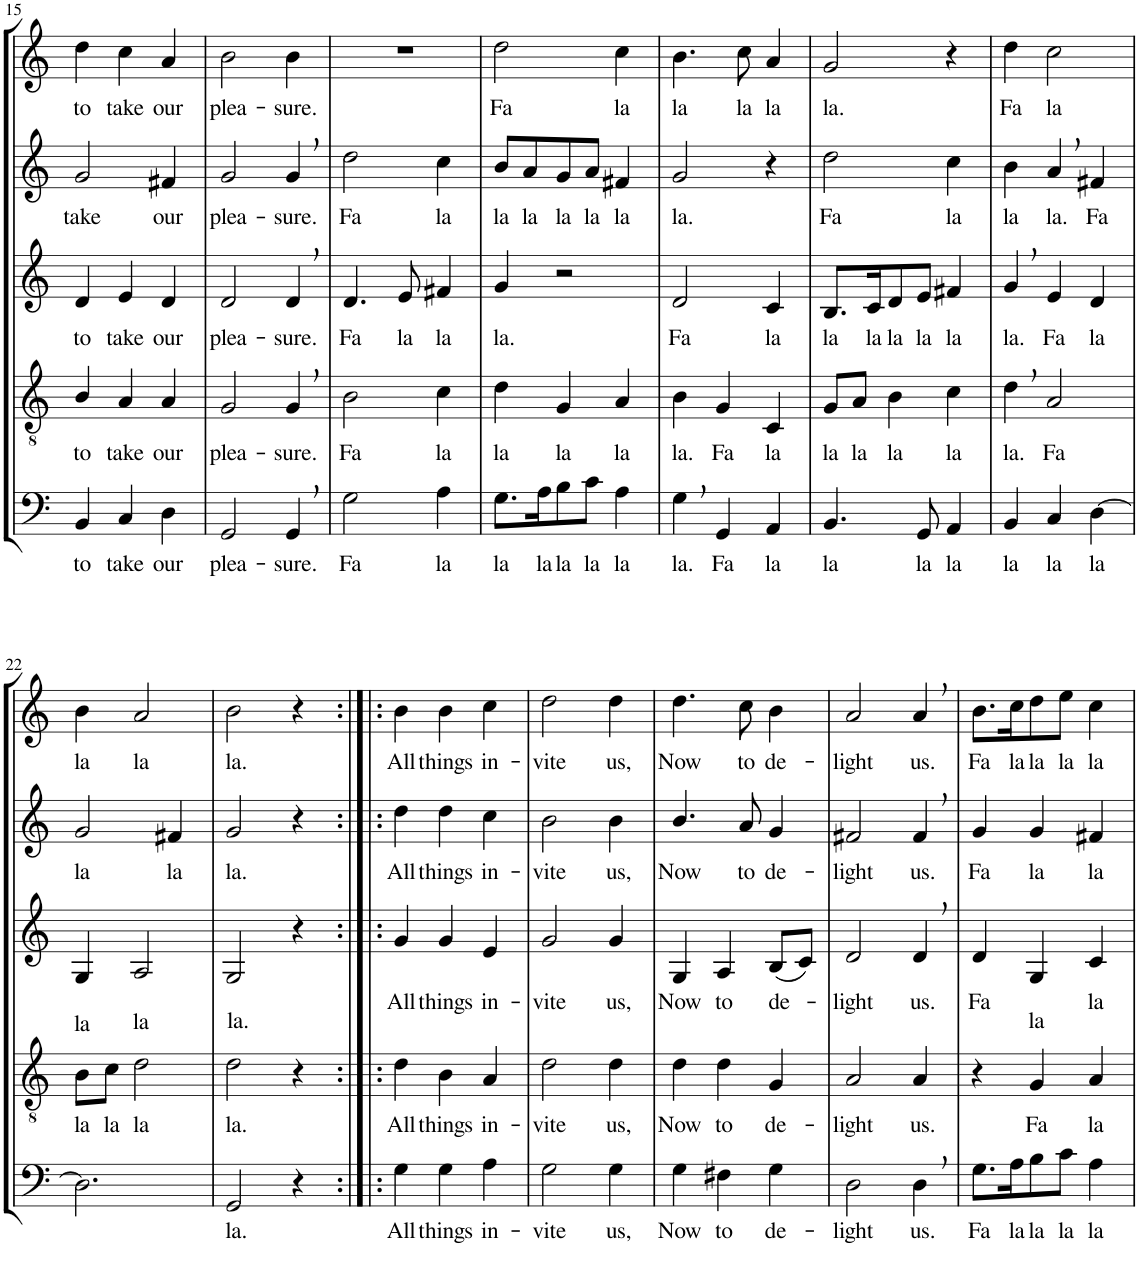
**kern	**text	**kern	**text	**kern	**text	**kern	**text	**kern	**text
*part5	*part5	*part4	*part4	*part3	*part3	*part2	*part2	*part1	*part1
*staff5	*staff5	*staff4	*staff4	*staff3	*staff3	*staff2	*staff2	*staff1	*staff1
*I"Bassi	*	*I"Tenori	*	*I"Contralti	*	*I"Soprani I	*	*I"Soprani II	*
!!LO:PB:g=z
*clefF4	*	*clefGv2	*	*clefG2	*	*clefG2	*	*clefG2	*
*	*	*	*	*	*	*Trd1c2	*	*Trd1c2	*
*k[]	*	*k[]	*	*k[]	*	*k[]	*	*k[]	*
*M3/4	*	*M3/4	*	*M3/4	*	*M3/4	*	*M3/4	*
=15	=15	=15	=15	=15	=15	=15	=15	=15	=15
!	!LO:LY:b	!	!LO:LY:b	!	!LO:LY:b	!	!LO:LY:b	!	!LO:LY:b
4BB/	to	4B/	to	4d/	to	2g/	take	4dd\	to
!	!LO:LY:b	!	!LO:LY:b	!	!LO:LY:b	!	!	!	!LO:LY:b
4C/	take	4A/	take	4e/	take	.	.	4cc\	take
!	!LO:LY:b	!	!LO:LY:b	!	!LO:LY:b	!	!LO:LY:b	!	!LO:LY:b
4D\	our	4A/	our	4d/	our	4f#X/	our	4a/	our
=16	=16	=16	=16	=16	=16	=16	=16	=16	=16
!	!LO:LY:b	!	!LO:LY:b	!	!LO:LY:b	!	!LO:LY:b	!	!LO:LY:b
2GG/	plea-	2G/	plea-	2d/	plea-	2g/	plea-	2b\	plea-
!	!LO:LY:b	!	!LO:LY:b	!	!LO:LY:b	!	!LO:LY:b	!	!LO:LY:b
4GG,/	-sure.	4G,/	-sure.	4d,/	-sure.	4g,/	-sure.	4b\	-sure.
=17	=17	=17	=17	=17	=17	=17	=17	=17	=17
!	!LO:LY:b	!	!LO:LY:b	!	!LO:LY:b	!	!LO:LY:b	!	!
2G\	Fa	2B\	Fa	4.d/	Fa	2dd\	Fa	2.r	.
!	!	!	!	!	!LO:LY:b	!	!	!	!
.	.	.	.	8e/	la	.	.	.	.
!	!LO:LY:b	!	!LO:LY:b	!	!LO:LY:b	!	!LO:LY:b	!	!
4A\	la	4c\	la	4f#X/	la	4cc\	la	.	.
=18	=18	=18	=18	=18	=18	=18	=18	=18	=18
!	!LO:LY:b	!	!LO:LY:b	!	!LO:LY:b	!	!LO:LY:b	!	!LO:LY:b
8.G\L	la	4d\	la	4g/	la.	8b/L	la	2dd\	Fa
!	!	!	!	!	!	!	!LO:LY:b	!	!
.	.	.	.	.	.	8a/	la	.	.
!	!LO:LY:b	!	!	!	!	!	!	!	!
16A\K	la	.	.	.	.	.	.	.	.
!	!LO:LY:b	!	!LO:LY:b	!	!	!	!LO:LY:b	!	!
8B\	la	4G/	la	2r	.	8g/	la	.	.
!	!LO:LY:b	!	!	!	!	!	!LO:LY:b	!	!
8c\J	la	.	.	.	.	8a/J	la	.	.
!	!LO:LY:b	!	!LO:LY:b	!	!	!	!LO:LY:b	!	!LO:LY:b
4A\	la	4A/	la	.	.	4f#X/	la	4cc\	la
=19	=19	=19	=19	=19	=19	=19	=19	=19	=19
!	!LO:LY:b	!	!LO:LY:b	!	!LO:LY:b	!	!LO:LY:b	!	!LO:LY:b
4G,\	la.	4B\	la.	2d/	Fa	2g/	la.	4.b\	la
!	!LO:LY:b	!	!LO:LY:b	!	!	!	!	!	!
4GG/	Fa	4G/	Fa	.	.	.	.	.	.
!	!	!	!	!	!	!	!	!	!LO:LY:b
.	.	.	.	.	.	.	.	8cc\	la
!	!LO:LY:b	!	!LO:LY:b	!	!LO:LY:b	!	!	!	!LO:LY:b
4AA/	la	4C/	la	4c/	la	4r	.	4a/	la
=20	=20	=20	=20	=20	=20	=20	=20	=20	=20
!	!LO:LY:b	!	!LO:LY:b	!	!LO:LY:b	!	!LO:LY:b	!	!LO:LY:b
4.BB/	la	8G/L	la	8.B/L	la	2dd\	Fa	2g/	la.
!	!	!	!LO:LY:b	!	!	!	!	!	!
.	.	8A/J	la	.	.	.	.	.	.
!	!	!	!	!	!LO:LY:b	!	!	!	!
.	.	.	.	16c/K	la	.	.	.	.
!	!	!	!LO:LY:b	!	!LO:LY:b	!	!	!	!
.	.	4B\	la	8d/	la	.	.	.	.
!	!LO:LY:b	!	!	!	!LO:LY:b	!	!	!	!
8GG/	la	.	.	8e/J	la	.	.	.	.
!	!LO:LY:b	!	!LO:LY:b	!	!LO:LY:b	!	!LO:LY:b	!	!
4AA/	la	4c\	la	4f#X/	la	4cc\	la	4r	.
=21	=21	=21	=21	=21	=21	=21	=21	=21	=21
!	!LO:LY:b	!	!LO:LY:b	!	!LO:LY:b	!	!LO:LY:b	!	!LO:LY:b
4BB/	la	4d,\	la.	4g,/	la.	4b\	la	4dd\	Fa
!	!LO:LY:b	!	!LO:LY:b	!	!LO:LY:b	!	!LO:LY:b	!	!LO:LY:b
4C/	la	2A/	Fa	4e/	Fa	4a,/	la.	2cc\	la
!	!LO:LY:b	!	!	!	!LO:LY:b	!	!LO:LY:b	!	!
[4D\	la	.	.	4d/	la	4f#X/	Fa	.	.
!!LO:LB:g=z
=22	=22	=22	=22	=22	=22	=22	=22	=22	=22
!	!	!	!LO:LY:b	!	!LO:LY:b	!	!LO:LY:b	!	!LO:LY:b
2.D\]	.	8B\L	la	4G/	la	2g/	la	4b\	la
!	!	!	!LO:LY:b	!	!	!	!	!	!
.	.	8c\J	la	.	.	.	.	.	.
!	!	!	!LO:LY:b	!	!LO:LY:b	!	!	!	!LO:LY:b
.	.	2d\	la	2A/	la	.	.	2a/	la
!	!	!	!	!	!	!	!LO:LY:b	!	!
.	.	.	.	.	.	4f#X/	la	.	.
=23	=23	=23	=23	=23	=23	=23	=23	=23	=23
!	!LO:LY:b	!	!LO:LY:b	!	!LO:LY:b	!	!LO:LY:b	!	!LO:LY:b
2GG/	la.	2d\	la.	2G/	la.	2g/	la.	2b\	la.
4r	.	4r	.	4r	.	4r	.	4r	.
=24:|!|:	=24:|!|:	=24:|!|:	=24:|!|:	=24:|!|:	=24:|!|:	=24:|!|:	=24:|!|:	=24:|!|:	=24:|!|:
!	!LO:LY:b	!	!LO:LY:b	!	!LO:LY:b	!	!LO:LY:b	!	!LO:LY:b
4G\	All	4d\	All	4g/	All	4dd\	All	4b\	All
!	!LO:LY:b	!	!LO:LY:b	!	!LO:LY:b	!	!LO:LY:b	!	!LO:LY:b
4G\	things	4B\	things	4g/	things	4dd\	things	4b\	things
!	!LO:LY:b	!	!LO:LY:b	!	!LO:LY:b	!	!LO:LY:b	!	!LO:LY:b
4A\	in-	4A/	in-	4e/	in-	4cc\	in-	4cc\	in-
=25	=25	=25	=25	=25	=25	=25	=25	=25	=25
!	!LO:LY:b	!	!LO:LY:b	!	!LO:LY:b	!	!LO:LY:b	!	!LO:LY:b
2G\	-vite	2d\	-vite	2g/	-vite	2b\	-vite	2dd\	-vite
!	!LO:LY:b	!	!LO:LY:b	!	!LO:LY:b	!	!LO:LY:b	!	!LO:LY:b
4G\	us,	4d\	us,	4g/	us,	4b\	us,	4dd\	us,
=26	=26	=26	=26	=26	=26	=26	=26	=26	=26
!	!LO:LY:b	!	!LO:LY:b	!	!LO:LY:b	!	!LO:LY:b	!	!LO:LY:b
4G\	Now	4d\	Now	4G/	Now	4.b/	Now	4.dd\	Now
!	!LO:LY:b	!	!LO:LY:b	!	!LO:LY:b	!	!	!	!
4F#X\	to	4d\	to	4A/	to	.	.	.	.
!	!	!	!	!	!	!	!LO:LY:b	!	!LO:LY:b
.	.	.	.	.	.	8a/	to	8cc\	to
!	!LO:LY:b	!	!LO:LY:b	!	!LO:LY:b	!	!LO:LY:b	!	!LO:LY:b
4G\	de-	4G/	de-	(8B/L	de-	4g/	de-	4b\	de-
.	.	.	.	8c/J)	.	.	.	.	.
=27	=27	=27	=27	=27	=27	=27	=27	=27	=27
!	!LO:LY:b	!	!LO:LY:b	!	!LO:LY:b	!	!LO:LY:b	!	!LO:LY:b
2D\	-light	2A/	-light	2d/	-light	2f#X/	-light	2a/	-light
!	!LO:LY:b	!	!LO:LY:b	!	!LO:LY:b	!	!LO:LY:b	!	!LO:LY:b
4D,\	us.	4A/	us.	4d,/	us.	4f#,/	us.	4a,/	us.
=28	=28	=28	=28	=28	=28	=28	=28	=28	=28
!	!LO:LY:b	!	!	!	!LO:LY:b	!	!LO:LY:b	!	!LO:LY:b
8.G\L	Fa	4r	.	4d/	Fa	4g/	Fa	8.b\L	Fa
!	!LO:LY:b	!	!	!	!	!	!	!	!LO:LY:b
16A\K	la	.	.	.	.	.	.	16cc\K	la
!	!LO:LY:b	!	!LO:LY:b	!	!LO:LY:b	!	!LO:LY:b	!	!LO:LY:b
8B\	la	4G/	Fa	4G/	la	4g/	la	8dd\	la
!	!LO:LY:b	!	!	!	!	!	!	!	!LO:LY:b
8c\J	la	.	.	.	.	.	.	8ee\J	la
!	!LO:LY:b	!	!LO:LY:b	!	!LO:LY:b	!	!LO:LY:b	!	!LO:LY:b
4A\	la	4A/	la	4c/	la	4f#X/	la	4cc\	la
=	=	=	=	=	=	=	=	=	=
*-	*-	*-	*-	*-	*-	*-	*-	*-	*-
